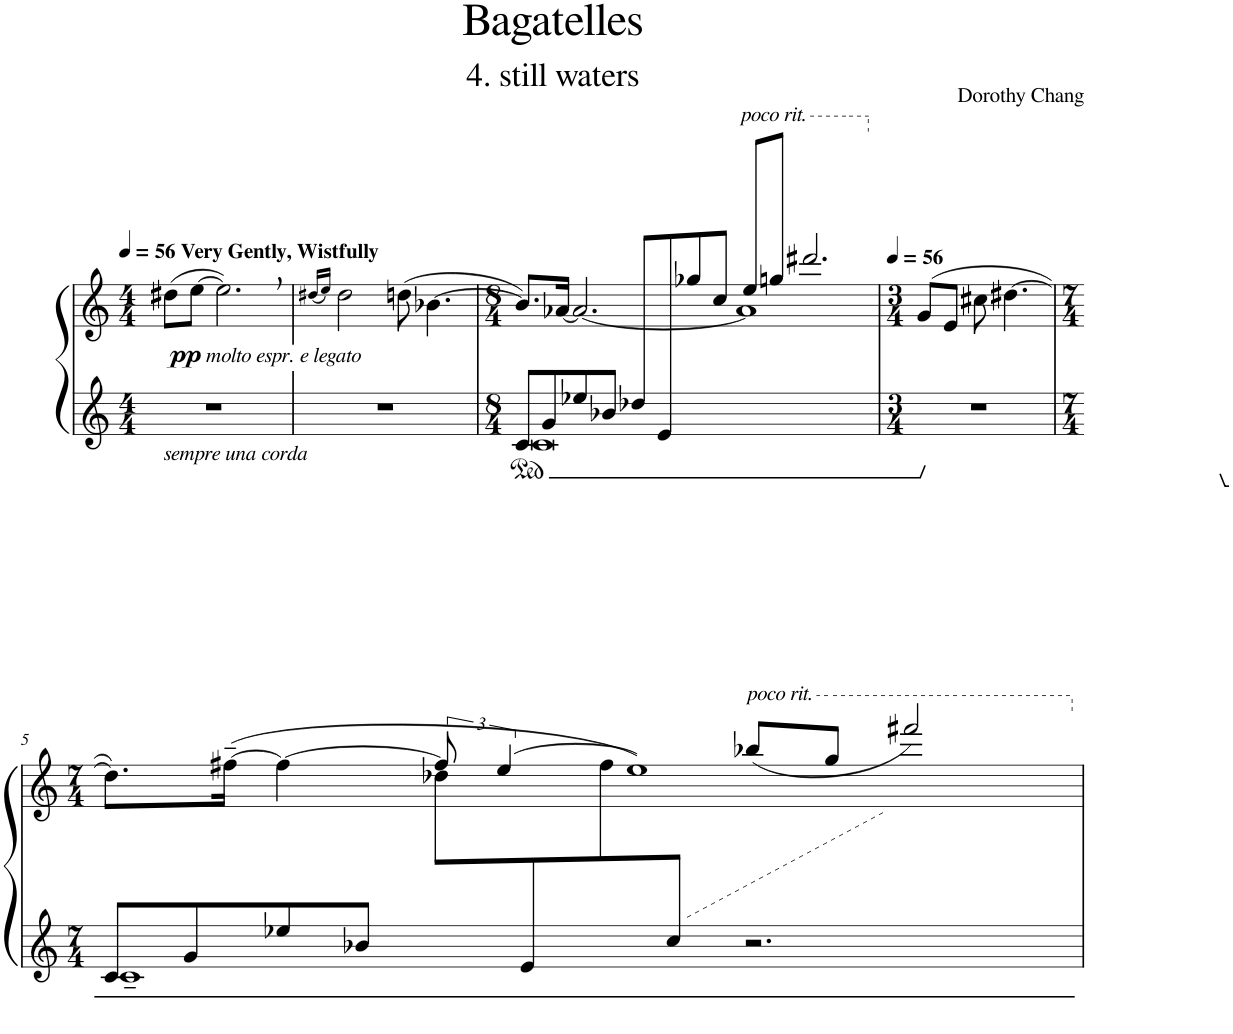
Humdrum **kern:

**kern	**kern	**dynam
*part1	*part1	*part1
*staff2	*staff1	*staff1/2
*I"Piano	*	*
*I'Pno.	*	*
*clefG2	*clefG2	*
*k[]	*k[]	*
*M4/4	*M4/4	*
*MM56	*MM56	*
=1	=1	=1
!	!LO:TX:a:B:t=Very Gently, Wistfully	!
!LO:TX:b:i:t=sempre una corda	!	!
!	!	!LO:DY:b
!	!	!LO:DY:n=1:b
1r	(8dd#X\L	pp other-dynamics
.	[8ee\J	.
.	2.ee,\])	.
=2	=2	=2
.	(16qdd#X/LL	.
.	16qee/JJ)	.
1r	2dd#\	.
.	(8ddn\	.
.	[4.b-X\	.
=3	=3	=3
*M8/4	*M8/4	*
*^	*^	*
8c/L	0c	8.b-/L])	2.ryy	.
8g/	.	.	.	.
.	.	[16a-X/Jk	.	.
8ee-X/	.	2.a-/_	.	.
8b-X/J	.	.	.	.
8dd-X/L	.	.	.	.
8e/	.	.	.	.
1ryy	.	.	8gg-X/	.
.	.	.	8cc/J	.
!	!	!LO:TX:a:t=poco rit.	!	!
.	.	1a-]	8ee/L	.
.	.	.	8ggn/J	.
.	.	.	2.ddd#X/	.
4ryy	.	.	.	.
*v	*v	*	*	*
*	*v	*v	*
=4	=4	=4
*M3/4	*M3/4	*
*	*MM56	*
2.r	(8g/L	.
.	8e/J	.
.	8cc#X\	.
.	[4.dd#X\	.
!!LO:LB:g=z
=5	=5	=5
*M7/4	*M7/4	*
*^	*^	*
*	*	*	*^	*
8c/L	1c~	8.dd#\L])	1ryy	2ryy	.
8g/	.	.	.	.	.
.	.	([16ff#X~\Jk	.	.	.
8ee-X/	.	4ff#\_	.	.	.
8b-X/J	.	.	.	.	.
8ryy	.	12ff#/]	.	8dd-X\L	.
.	.	[6ee/	.	.	.
8e/	.	.	.	8ryy	.
8ryy	.	1ee])	.	8ff#\	.
8cc/J	.	.	.	2..ryy	.
!	!	!	!LO:TX:a:t=poco rit.	!	!
2.r	2.ryy	.	(8bb-X/L	.	.
.	.	.	8gg/J	.	.
.	.	.	2fff#X/)	.	.
*v	*v	*	*	*	*
*	*v	*v	*v	*
=	=	=
*-	*-	*-
